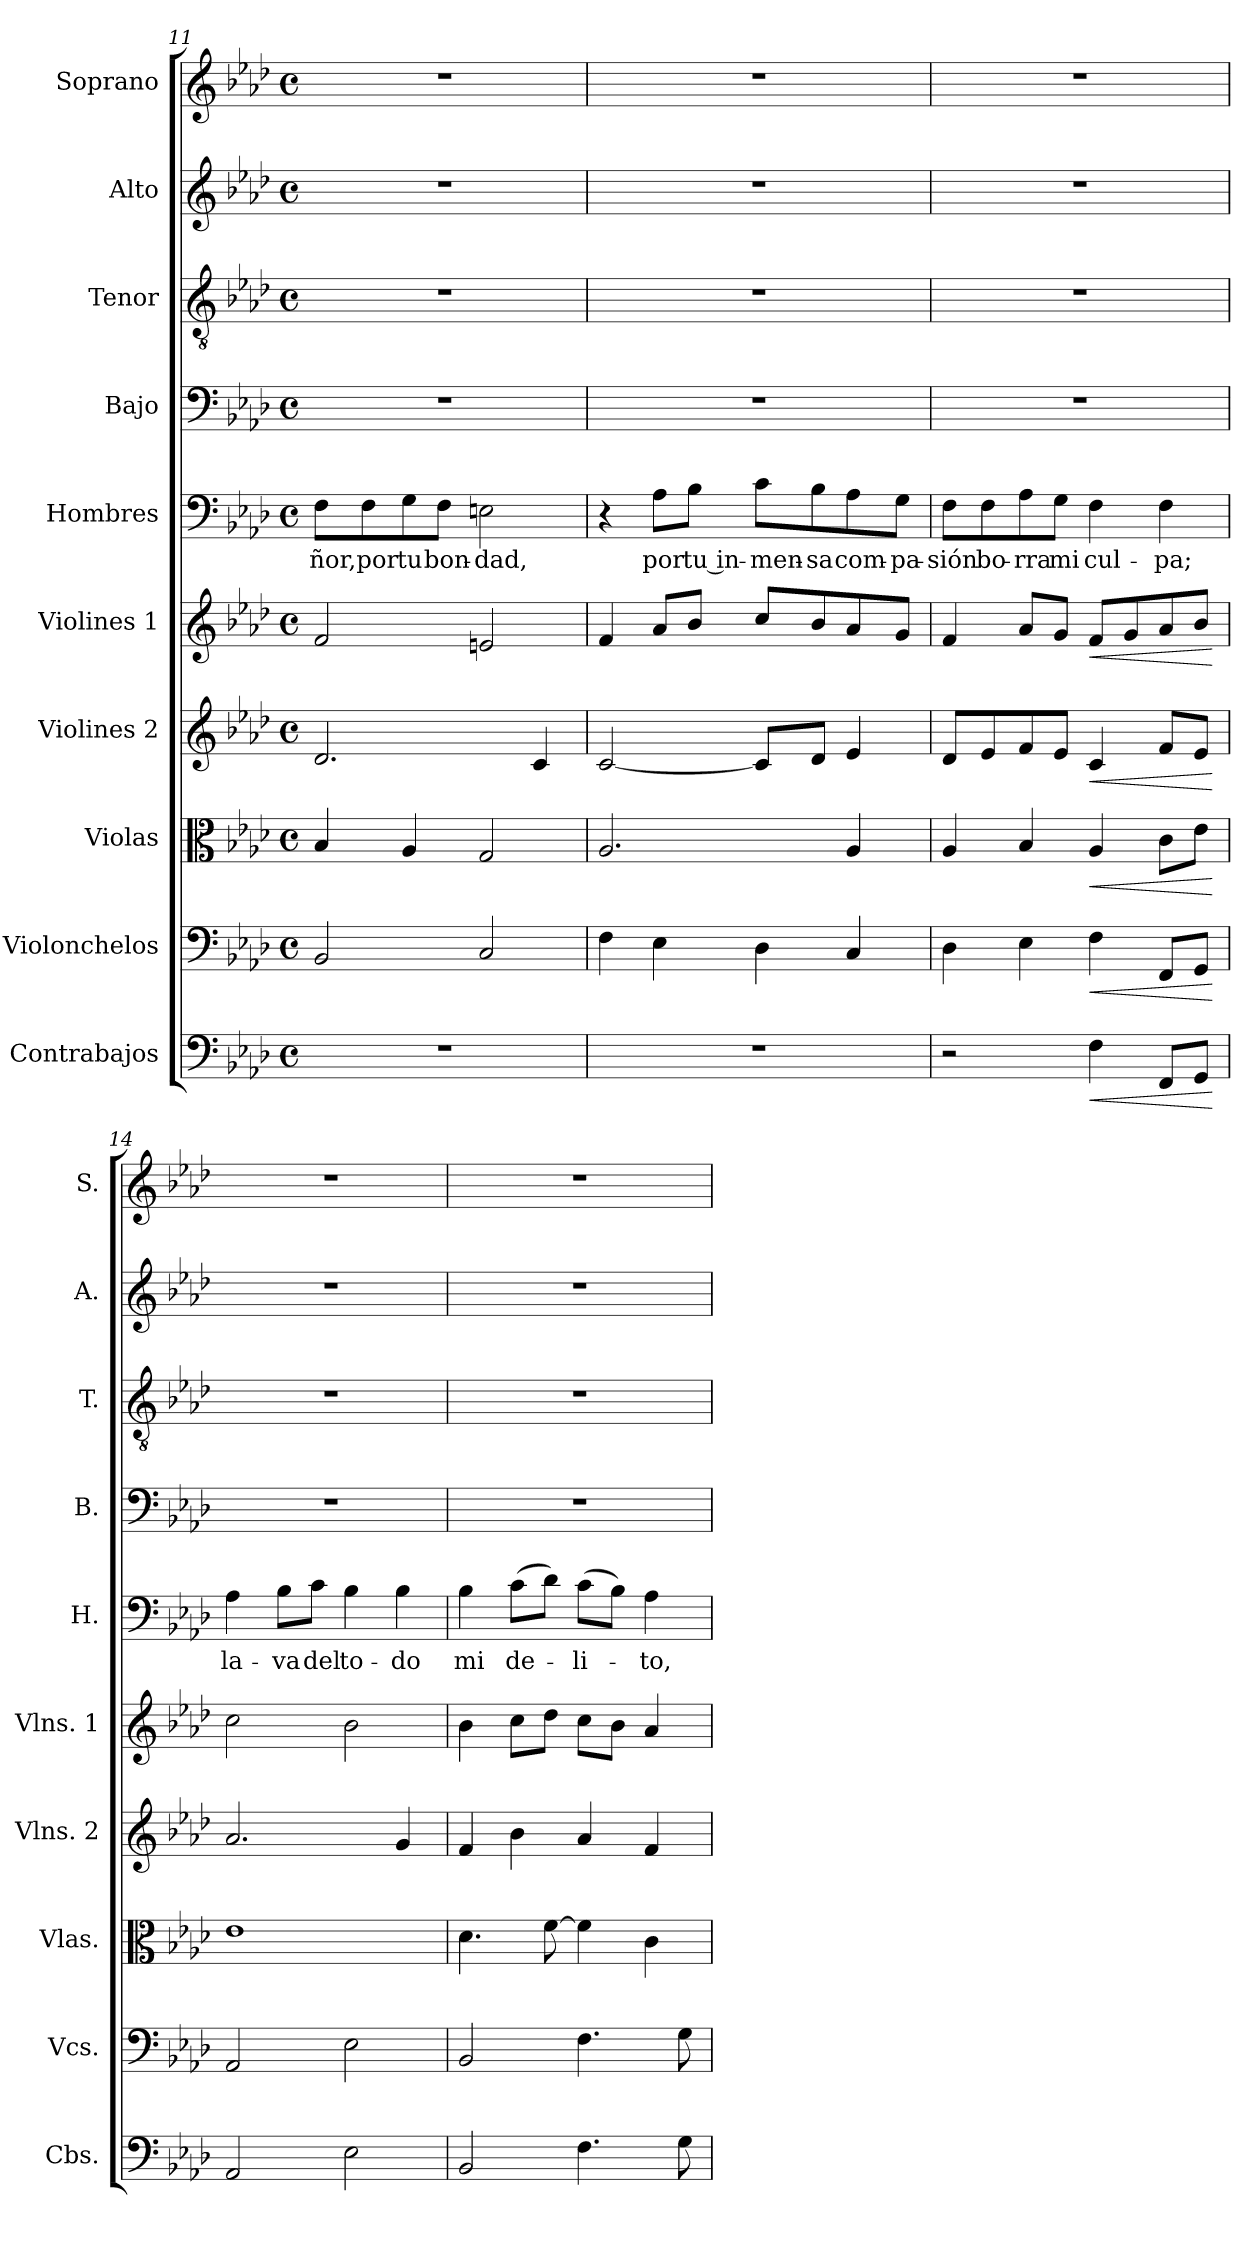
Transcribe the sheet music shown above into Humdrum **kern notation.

**kern	**dynam	**kern	**dynam	**kern	**dynam	**kern	**dynam	**kern	**dynam	**kern	**text	**kern	**kern	**kern	**kern
*part10	*part10	*part9	*part9	*part8	*part8	*part7	*part7	*part6	*part6	*part5	*part5	*part4	*part3	*part2	*part1
*staff10	*staff10	*staff9	*staff9	*staff8	*staff8	*staff7	*staff7	*staff6	*staff6	*staff5	*staff5	*staff4	*staff3	*staff2	*staff1
*I"Contrabajos	*	*I"Violonchelos	*	*I"Violas	*	*I"Violines 2	*	*I"Violines 1	*	*I"Hombres	*	*I"Bajo	*I"Tenor	*I"Alto	*I"Soprano
*I'Cbs.	*	*I'Vcs.	*	*I'Vlas.	*	*I'Vlns. 2	*	*I'Vlns. 1	*	*I'H.	*	*I'B.	*I'T.	*I'A.	*I'S.
*clefF4	*	*clefF4	*	*clefC3	*	*clefG2	*	*clefG2	*	*clefF4	*	*clefF4	*clefGv2	*clefG2	*clefG2
*ITrd7c12	*	*	*	*	*	*	*	*	*	*	*	*	*	*	*
*k[b-e-a-d-]	*	*k[b-e-a-d-]	*	*k[b-e-a-d-]	*	*k[b-e-a-d-]	*	*k[b-e-a-d-]	*	*k[b-e-a-d-]	*	*k[b-e-a-d-]	*k[b-e-a-d-]	*k[b-e-a-d-]	*k[b-e-a-d-]
*M4/4	*	*M4/4	*	*M4/4	*	*M4/4	*	*M4/4	*	*M4/4	*	*M4/4	*M4/4	*M4/4	*M4/4
*met(c)	*	*met(c)	*	*met(c)	*	*met(c)	*	*met(c)	*	*met(c)	*	*met(c)	*met(c)	*met(c)	*met(c)
=11	=11	=11	=11	=11	=11	=11	=11	=11	=11	=11	=11	=11	=11	=11	=11
1r	.	2BB-/	.	4B-/	.	2.d-/	.	2f/	.	8F\L	-ñor,	1r	1r	1r	1r
.	.	.	.	.	.	.	.	.	.	8F\	por	.	.	.	.
.	.	.	.	4A-/	.	.	.	.	.	8G\	tu	.	.	.	.
.	.	.	.	.	.	.	.	.	.	8F\J	bon-	.	.	.	.
.	.	2C/	.	2G/	.	.	.	2en/	.	2En\	-dad,	.	.	.	.
.	.	.	.	.	.	4c/	.	.	.	.	.	.	.	.	.
=12	=12	=12	=12	=12	=12	=12	=12	=12	=12	=12	=12	=12	=12	=12	=12
1r	.	4F\	.	2.A-/	.	[2c/	.	4f/	.	4r	.	1r	1r	1r	1r
.	.	4E-\	.	.	.	.	.	8a-/L	.	8A-\L	por	.	.	.	.
.	.	.	.	.	.	.	.	8b-/J	.	8B-\J	tu in-	.	.	.	.
.	.	4D-\	.	.	.	8c/L]	.	8cc/L	.	8c\L	-men-	.	.	.	.
.	.	.	.	.	.	8d-/J	.	8b-/	.	8B-\	-sa	.	.	.	.
.	.	4C/	.	4A-/	.	4e-/	.	8a-/	.	8A-\	com-	.	.	.	.
.	.	.	.	.	.	.	.	8g/J	.	8G\J	-pa-	.	.	.	.
=13	=13	=13	=13	=13	=13	=13	=13	=13	=13	=13	=13	=13	=13	=13	=13
2r	.	4D-\	.	4A-/	.	8d-/L	.	4f/	.	8F\L	-sión	1r	1r	1r	1r
.	.	.	.	.	.	8e-/	.	.	.	8F\	bo-	.	.	.	.
.	.	4E-\	.	4B-/	.	8f/	.	8a-/L	.	8A-\	-rra	.	.	.	.
.	.	.	.	.	.	8e-/J	.	8g/J	.	8G\J	mi	.	.	.	.
!	!LO:HP:b	!	!LO:HP:b	!	!LO:HP:b	!	!LO:HP:b	!	!LO:HP:b	!	!	!	!	!	!
4FF\	<	4F\	<	4A-/	<	4c/	<	8f/L	<	4F\	cul-	.	.	.	.
.	.	.	.	.	.	.	.	8g/	.	.	.	.	.	.	.
8FFF/L	.	8FF/L	.	8c\L	.	8f/L	.	8a-/	.	4F\	-pa;	.	.	.	.
8GGG/J	.	8GG/J	.	8e-\J	.	8e-/J	.	8b-/J	.	.	.	.	.	.	.
.	[	.	[	.	[	.	[	.	[	.	.	.	.	.	.
=14	=14	=14	=14	=14	=14	=14	=14	=14	=14	=14	=14	=14	=14	=14	=14
2AAA-/	.	2AA-/	.	1e-	.	2.a-/	.	2cc\	.	4A-\	la-	1r	1r	1r	1r
.	.	.	.	.	.	.	.	.	.	8B-\L	-va	.	.	.	.
.	.	.	.	.	.	.	.	.	.	8c\J	del	.	.	.	.
2EE-\	.	2E-\	.	.	.	.	.	2b-\	.	4B-\	to-	.	.	.	.
.	.	.	.	.	.	4g/	.	.	.	4B-\	-do	.	.	.	.
=15	=15	=15	=15	=15	=15	=15	=15	=15	=15	=15	=15	=15	=15	=15	=15
2BBB-/	.	2BB-/	.	4.d-\	.	4f/	.	4b-\	.	4B-\	mi	1r	1r	1r	1r
.	.	.	.	.	.	4b-\	.	8cc\L	.	(8c\L	de-	.	.	.	.
.	.	.	.	[8f\	.	.	.	8dd-\J	.	8d-\J)	.	.	.	.	.
4.FF\	.	4.F\	.	4f\]	.	4a-/	.	8cc\L	.	(8c\L	-li-	.	.	.	.
.	.	.	.	.	.	.	.	8b-\J	.	8B-\J)	.	.	.	.	.
.	.	.	.	4c\	.	4f/	.	4a-/	.	4A-\	-to,	.	.	.	.
8GG\	.	8G\	.	.	.	.	.	.	.	.	.	.	.	.	.
=	=	=	=	=	=	=	=	=	=	=	=	=	=	=	=
*-	*-	*-	*-	*-	*-	*-	*-	*-	*-	*-	*-	*-	*-	*-	*-
